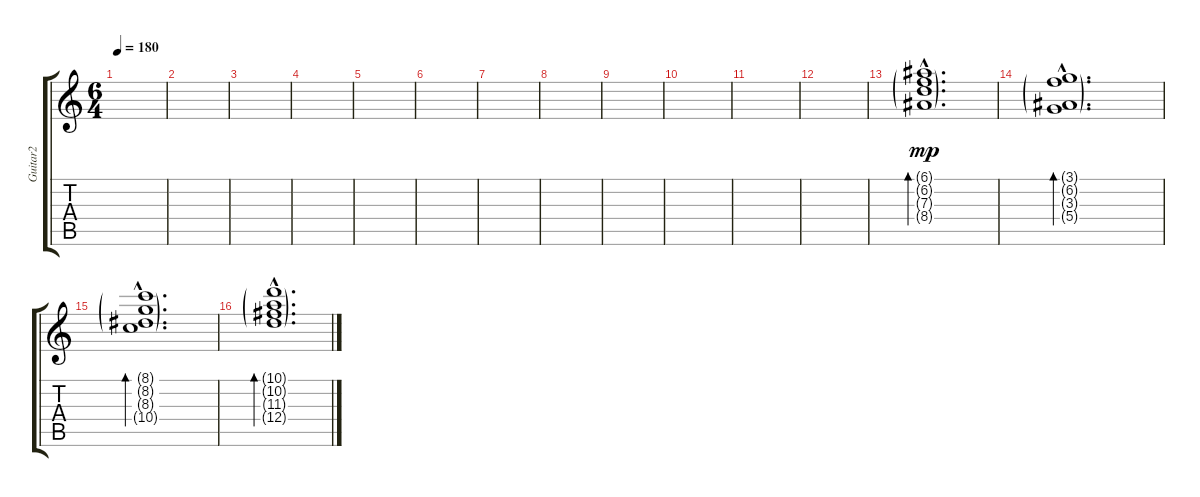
\track ("Guitar2" "Guitar2") {instrument acousticguitarnylon}
\staff {score tabs}
\tuning (E4 B3 G3 D3 A2 E2) {hide}
\ts (6 4)
\tempo 180
\clef g2
\ks c
|
|
|
|
|
|
|
|
|
|
|
|
(6.1{g hac} 6.2{g hac} 7.3{g hac} 8.4{g hac}).1{d bd 480 dy mp} |
(3.1{g hac} 6.2{g hac} 3.3{g hac} 5.4{g hac}).1{d bd 480} |
(8.1{g hac} 8.2{g hac} 8.3{g hac} 10.4{g hac}).1{d bd 480} |
(10.1{g hac} 10.2{g hac} 11.3{g hac} 12.4{g hac}).1{d bd 480}
